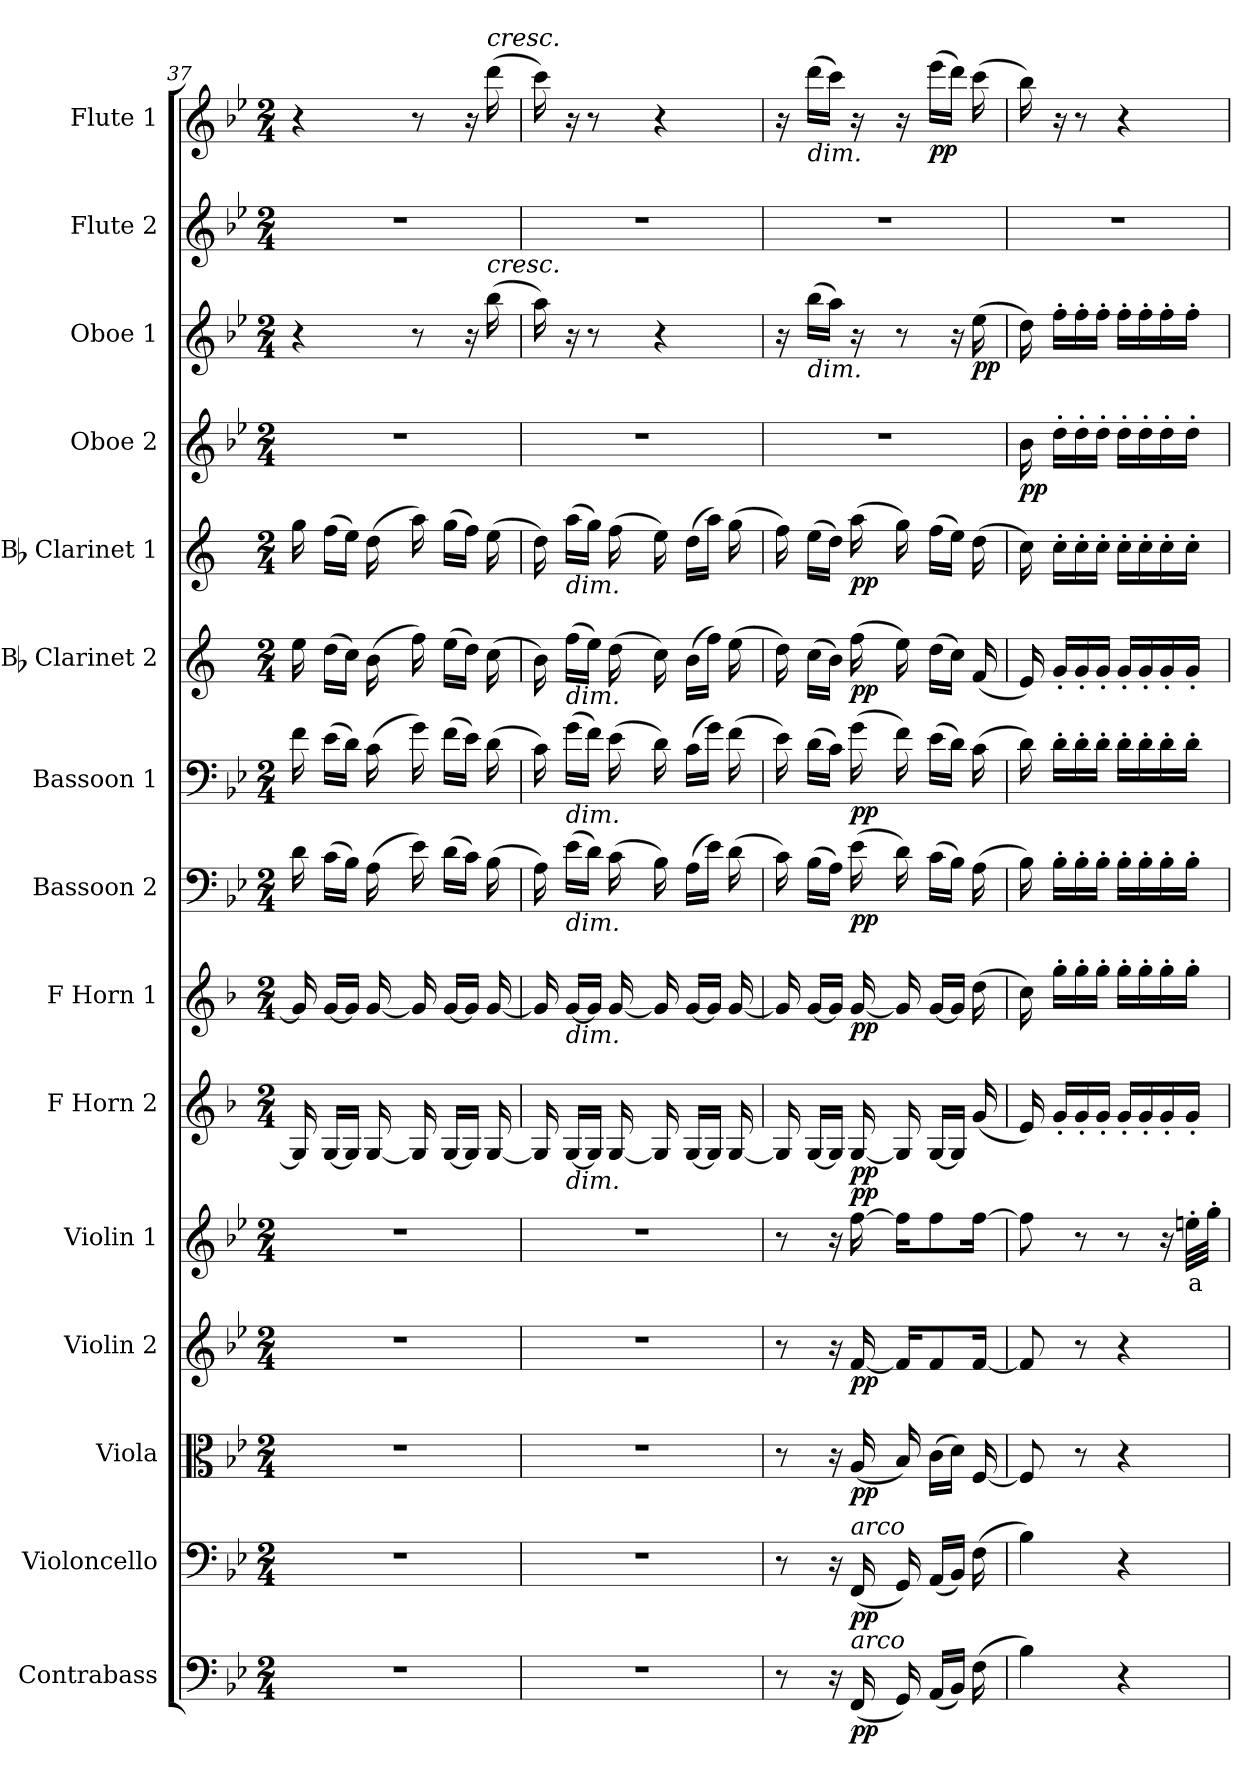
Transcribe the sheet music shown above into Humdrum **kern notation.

**kern	**dynam	**kern	**dynam	**kern	**dynam	**kern	**dynam	**kern	**text	**dynam	**kern	**dynam	**kern	**dynam	**kern	**dynam	**kern	**dynam	**kern	**dynam	**kern	**dynam	**kern	**dynam	**kern	**dynam	**kern	**kern	**dynam
*part15	*part15	*part14	*part14	*part13	*part13	*part12	*part12	*part11	*part11	*part11	*part10	*part10	*part9	*part9	*part8	*part8	*part7	*part7	*part6	*part6	*part5	*part5	*part4	*part4	*part3	*part3	*part2	*part1	*part1
*staff15	*staff15	*staff14	*staff14	*staff13	*staff13	*staff12	*staff12	*staff11	*staff11	*staff11	*staff10	*staff10	*staff9	*staff9	*staff8	*staff8	*staff7	*staff7	*staff6	*staff6	*staff5	*staff5	*staff4	*staff4	*staff3	*staff3	*staff2	*staff1	*staff1
*I"Contrabass	*	*I"Violoncello	*	*I"Viola	*	*I"Violin 2	*	*I"Violin 1	*	*	*I"F Horn 2	*	*I"F Horn 1	*	*I"Bassoon 2	*	*I"Bassoon 1	*	*I"Bb Clarinet 2	*	*I"Bb Clarinet 1	*	*I"Oboe 2	*	*I"Oboe 1	*	*I"Flute 2	*I"Flute 1	*
*I'Cb	*	*I'Vc	*	*I'Vla	*	*I'Vln 2	*	*I'Vln 1	*	*	*I'Hn 2	*	*I'Hn 1	*	*I'Bsn 2	*	*I'Bsn 1	*	*I'Cl 2	*	*I'Cl 1	*	*I'Ob 2	*	*I'Ob 1	*	*I'Fl 2	*I'Fl 1	*
*clefF4	*	*clefF4	*	*clefC3	*	*clefG2	*	*clefG2	*	*	*clefG2	*	*clefG2	*	*clefF4	*	*clefF4	*	*clefG2	*	*clefG2	*	*clefG2	*	*clefG2	*	*clefG2	*clefG2	*
*ITrd7c12	*	*	*	*	*	*	*	*	*	*	*ITrd4c7	*	*ITrd4c7	*	*	*	*	*	*ITrd1c2	*	*ITrd1c2	*	*	*	*	*	*	*	*
*k[b-e-]	*	*k[b-e-]	*	*k[b-e-]	*	*k[b-e-]	*	*k[b-e-]	*	*	*k[b-e-]	*	*k[b-e-]	*	*k[b-e-]	*	*k[b-e-]	*	*k[b-e-]	*	*k[b-e-]	*	*k[b-e-]	*	*k[b-e-]	*	*k[b-e-]	*k[b-e-]	*
*M2/4	*	*M2/4	*	*M2/4	*	*M2/4	*	*M2/4	*	*	*M2/4	*	*M2/4	*	*M2/4	*	*M2/4	*	*M2/4	*	*M2/4	*	*M2/4	*	*M2/4	*	*M2/4	*M2/4	*
=37	=37	=37	=37	=37	=37	=37	=37	=37	=37	=37	=37	=37	=37	=37	=37	=37	=37	=37	=37	=37	=37	=37	=37	=37	=37	=37	=37	=37	=37
2r	.	2r	.	2r	.	2r	.	2r	.	.	16C/]	.	16c/]	.	16d\	.	16f\	.	16dd\	.	16ff\	.	2r	.	4r	.	2r	4r	.
.	.	.	.	.	.	.	.	.	.	.	[16C/LL	.	[16c/LL	.	(16c\LL	.	(16e-\LL	.	(16cc\LL	.	(16ee-\LL	.	.	.	.	.	.	.	.
.	.	.	.	.	.	.	.	.	.	.	16C/JJ]	.	16c/JJ]	.	16B-\JJ)	.	16d\JJ)	.	16b-\JJ)	.	16dd\JJ)	.	.	.	.	.	.	.	.
.	.	.	.	.	.	.	.	.	.	.	[16C/	.	[16c/	.	(16A\	.	(16c\	.	(16a\	.	(16cc\	.	.	.	.	.	.	.	.
.	.	.	.	.	.	.	.	.	.	.	16C/]	.	16c/]	.	16e-\)	.	16g\)	.	16ee-\)	.	16gg\)	.	.	.	8r	.	.	8r	.
.	.	.	.	.	.	.	.	.	.	.	[16C/LL	.	[16c/LL	.	(16d\LL	.	(16f\LL	.	(16dd\LL	.	(16ff\LL	.	.	.	.	.	.	.	.
.	.	.	.	.	.	.	.	.	.	.	16C/JJ]	.	16c/JJ]	.	16c\JJ)	.	16e-\JJ)	.	16cc\JJ)	.	16ee-\JJ)	.	.	.	16r	.	.	16r	.
!	!	!	!	!	!	!	!	!	!	!	!	!	!	!	!	!	!	!	!	!	!	!	!	!	!	!	!	!LO:TX:a:i:t=cresc.	!
!	!	!	!	!	!	!	!	!	!	!	!	!	!	!	!	!	!	!	!	!	!	!	!	!	!LO:TX:a:i:t=cresc.	!	!	!	!
.	.	.	.	.	.	.	.	.	.	.	[16C/	.	[16c/	.	(16B-\	.	(16d\	.	(16b-\	.	(16dd\	.	.	.	(16bb-\	.	.	(16ddd\	.
=38	=38	=38	=38	=38	=38	=38	=38	=38	=38	=38	=38	=38	=38	=38	=38	=38	=38	=38	=38	=38	=38	=38	=38	=38	=38	=38	=38	=38	=38
2r	.	2r	.	2r	.	2r	.	2r	.	.	16C/]	.	16c/]	.	16A\)	.	16c\)	.	16a\)	.	16cc\)	.	2r	.	16aa\)	.	2r	16ccc\)	.
!	!	!	!	!	!	!	!	!	!	!	!	!	!	!	!	!	!	!	!	!	!LO:TX:b:i:t=dim.	!	!	!	!	!	!	!	!
!	!	!	!	!	!	!	!	!	!	!	!	!	!	!	!	!	!	!	!LO:TX:b:i:t=dim.	!	!	!	!	!	!	!	!	!	!
!	!	!	!	!	!	!	!	!	!	!	!	!	!	!	!	!	!LO:TX:b:i:t=dim.	!	!	!	!	!	!	!	!	!	!	!	!
!	!	!	!	!	!	!	!	!	!	!	!	!	!	!	!LO:TX:b:i:t=dim.	!	!	!	!	!	!	!	!	!	!	!	!	!	!
!	!	!	!	!	!	!	!	!	!	!	!	!	!LO:TX:b:i:t=dim.	!	!	!	!	!	!	!	!	!	!	!	!	!	!	!	!
!	!	!	!	!	!	!	!	!	!	!	!LO:TX:b:i:t=dim.	!	!	!	!	!	!	!	!	!	!	!	!	!	!	!	!	!	!
.	.	.	.	.	.	.	.	.	.	.	[16C/LL	.	[16c/LL	.	(16e-\LL	.	(16g\LL	.	(16ee-\LL	.	(16gg\LL	.	.	.	16r	.	.	16r	.
.	.	.	.	.	.	.	.	.	.	.	16C/JJ]	.	16c/JJ]	.	16d\JJ)	.	16f\JJ)	.	16dd\JJ)	.	16ff\JJ)	.	.	.	8r	.	.	8r	.
.	.	.	.	.	.	.	.	.	.	.	[16C/	.	[16c/	.	(16c\	.	(16e-\	.	(16cc\	.	(16ee-\	.	.	.	.	.	.	.	.
.	.	.	.	.	.	.	.	.	.	.	16C/]	.	16c/]	.	16B-\)	.	16d\)	.	16b-\)	.	16dd\)	.	.	.	4r	.	.	4r	.
.	.	.	.	.	.	.	.	.	.	.	[16C/LL	.	[16c/LL	.	(16A\LL	.	(16c\LL	.	(16a\LL	.	(16cc\LL	.	.	.	.	.	.	.	.
.	.	.	.	.	.	.	.	.	.	.	16C/JJ]	.	16c/JJ]	.	16e-\JJ)	.	16g\JJ)	.	16ee-\JJ)	.	16gg\JJ)	.	.	.	.	.	.	.	.
.	.	.	.	.	.	.	.	.	.	.	[16C/	.	[16c/	.	(16d\	.	(16f\	.	(16dd\	.	(16ff\	.	.	.	.	.	.	.	.
!!LO:PB:g=z
=39	=39	=39	=39	=39	=39	=39	=39	=39	=39	=39	=39	=39	=39	=39	=39	=39	=39	=39	=39	=39	=39	=39	=39	=39	=39	=39	=39	=39	=39
8r	.	8r	.	8r	.	8r	.	8r	.	.	16C/]	.	16c/]	.	16c\)	.	16e-\)	.	16cc\)	.	16ee-\)	.	2r	.	16r	.	2r	16r	.
!	!	!	!	!	!	!	!	!	!	!	!	!	!	!	!	!	!	!	!	!	!	!	!	!	!	!	!	!LO:TX:b:i:t=dim.	!
!	!	!	!	!	!	!	!	!	!	!	!	!	!	!	!	!	!	!	!	!	!	!	!	!	!LO:TX:b:i:t=dim.	!	!	!	!
.	.	.	.	.	.	.	.	.	.	.	[16C/LL	.	[16c/LL	.	(16B-\LL	.	(16d\LL	.	(16b-\LL	.	(16dd\LL	.	.	.	(16bb-\LL	.	.	(16ddd\LL	.
16r	.	16r	.	16r	.	16r	.	16r	.	.	16C/JJ]	.	16c/JJ]	.	16A\JJ)	.	16c\JJ)	.	16a\JJ)	.	16cc\JJ)	.	.	.	16aa\JJ)	.	.	16ccc\JJ)	.
!	!	!LO:TX:i:t=arco	!	!	!	!	!	!	!	!	!	!	!	!	!	!	!	!	!	!	!	!	!	!	!	!	!	!	!
!LO:TX:i:t=arco	!	!	!	!	!	!	!	!	!	!	!	!	!	!	!	!	!	!	!	!	!	!	!	!	!	!	!	!	!
!	!LO:DY:b	!	!LO:DY:b	!	!LO:DY:b	!	!LO:DY:b	!	!	!LO:DY:b	!	!LO:DY:b	!	!LO:DY:b	!	!LO:DY:b	!	!LO:DY:b	!	!LO:DY:b	!	!LO:DY:b	!	!	!	!	!	!	!
(16FFF/	pp	(16FF/	pp	(16A/	pp	[16f/	pp	[16ff\	.	pp	[16C/	pp	[16c/	pp	(16e-\	pp	(16g\	pp	(16ee-\	pp	(16gg\	pp	.	.	16r	.	.	16r	.
16GGG/)	.	16GG/)	.	16B-/)	.	16f/KL]	.	16ff\KL]	.	.	16C/]	.	16c/]	.	16d\)	.	16f\)	.	16dd\)	.	16ff\)	.	.	.	8r	.	.	16r	.
!	!	!	!	!	!	!	!	!	!	!	!	!	!	!	!	!	!	!	!	!	!	!	!	!	!	!	!	!	!LO:DY:b
(16AAA/LL	.	(16AA/LL	.	(16c\LL	.	8f/	.	8ff\	.	.	[16C/LL	.	[16c/LL	.	(16c\LL	.	(16e-\LL	.	(16cc\LL	.	(16ee-\LL	.	.	.	.	.	.	(16eee-\LL	pp
16BBB-/JJ)	.	16BB-/JJ)	.	16d\JJ)	.	.	.	.	.	.	16C/JJ]	.	16c/JJ]	.	16B-\JJ)	.	16d\JJ)	.	16b-\JJ)	.	16dd\JJ)	.	.	.	16r	.	.	16ddd\JJ)	.
!	!	!	!	!	!	!	!	!	!	!	!	!	!	!	!	!	!	!	!	!	!	!	!	!	!	!LO:DY:b	!	!	!
(16FF\	.	(16F\	.	[16F/	.	[16f/Jk	.	[16ff\Jk	.	.	(16c/	.	(16g\	.	(16A\	.	(16c\	.	(16e-/	.	(16cc\	.	.	.	(16ee-\	pp	.	(16ccc\	.
=40	=40	=40	=40	=40	=40	=40	=40	=40	=40	=40	=40	=40	=40	=40	=40	=40	=40	=40	=40	=40	=40	=40	=40	=40	=40	=40	=40	=40	=40
!	!	!	!	!	!	!	!	!	!	!	!	!	!	!	!	!	!	!	!	!	!	!	!	!LO:DY:b	!	!	!	!	!
4BB-\)	.	4B-\)	.	8F/]	.	8f/]	.	8ff\]	.	.	16A/)	.	16f\)	.	16B-\)	.	16d\)	.	16d/)	.	16b-\)	.	16b-\	pp	16dd\)	.	2r	16bb-\)	.
.	.	.	.	.	.	.	.	.	.	.	16c'/LL	.	16cc'\LL	.	16B-'\LL	.	16d'\LL	.	16f'/LL	.	16b-'\LL	.	16dd'\LL	.	16ff'\LL	.	.	16r	.
.	.	.	.	8r	.	8r	.	8r	.	.	16c'/	.	16cc'\	.	16B-'\	.	16d'\	.	16f'/	.	16b-'\	.	16dd'\	.	16ff'\	.	.	8r	.
.	.	.	.	.	.	.	.	.	.	.	16c'/JJ	.	16cc'\JJ	.	16B-'\JJ	.	16d'\JJ	.	16f'/JJ	.	16b-'\JJ	.	16dd'\JJ	.	16ff'\JJ	.	.	.	.
4r	.	4r	.	4r	.	4r	.	8r	.	.	16c'/LL	.	16cc'\LL	.	16B-'\LL	.	16d'\LL	.	16f'/LL	.	16b-'\LL	.	16dd'\LL	.	16ff'\LL	.	.	4r	.
.	.	.	.	.	.	.	.	.	.	.	16c'/	.	16cc'\	.	16B-'\	.	16d'\	.	16f'/	.	16b-'\	.	16dd'\	.	16ff'\	.	.	.	.
.	.	.	.	.	.	.	.	16r	.	.	16c'/	.	16cc'\	.	16B-'\	.	16d'\	.	16f'/	.	16b-'\	.	16dd'\	.	16ff'\	.	.	.	.
!	!	!	!	!	!	!	!	!	!LO:LY:b:color=#FF0000	!	!	!	!	!	!	!	!	!	!	!	!	!	!	!	!	!	!	!	!
.	.	.	.	.	.	.	.	32een'\LLL	a	.	16c'/JJ	.	16cc'\JJ	.	16B-'\JJ	.	16d'\JJ	.	16f'/JJ	.	16b-'\JJ	.	16dd'\JJ	.	16ff'\JJ	.	.	.	.
.	.	.	.	.	.	.	.	32gg'\JJJ	.	.	.	.	.	.	.	.	.	.	.	.	.	.	.	.	.	.	.	.	.
=	=	=	=	=	=	=	=	=	=	=	=	=	=	=	=	=	=	=	=	=	=	=	=	=	=	=	=	=	=
*-	*-	*-	*-	*-	*-	*-	*-	*-	*-	*-	*-	*-	*-	*-	*-	*-	*-	*-	*-	*-	*-	*-	*-	*-	*-	*-	*-	*-	*-
